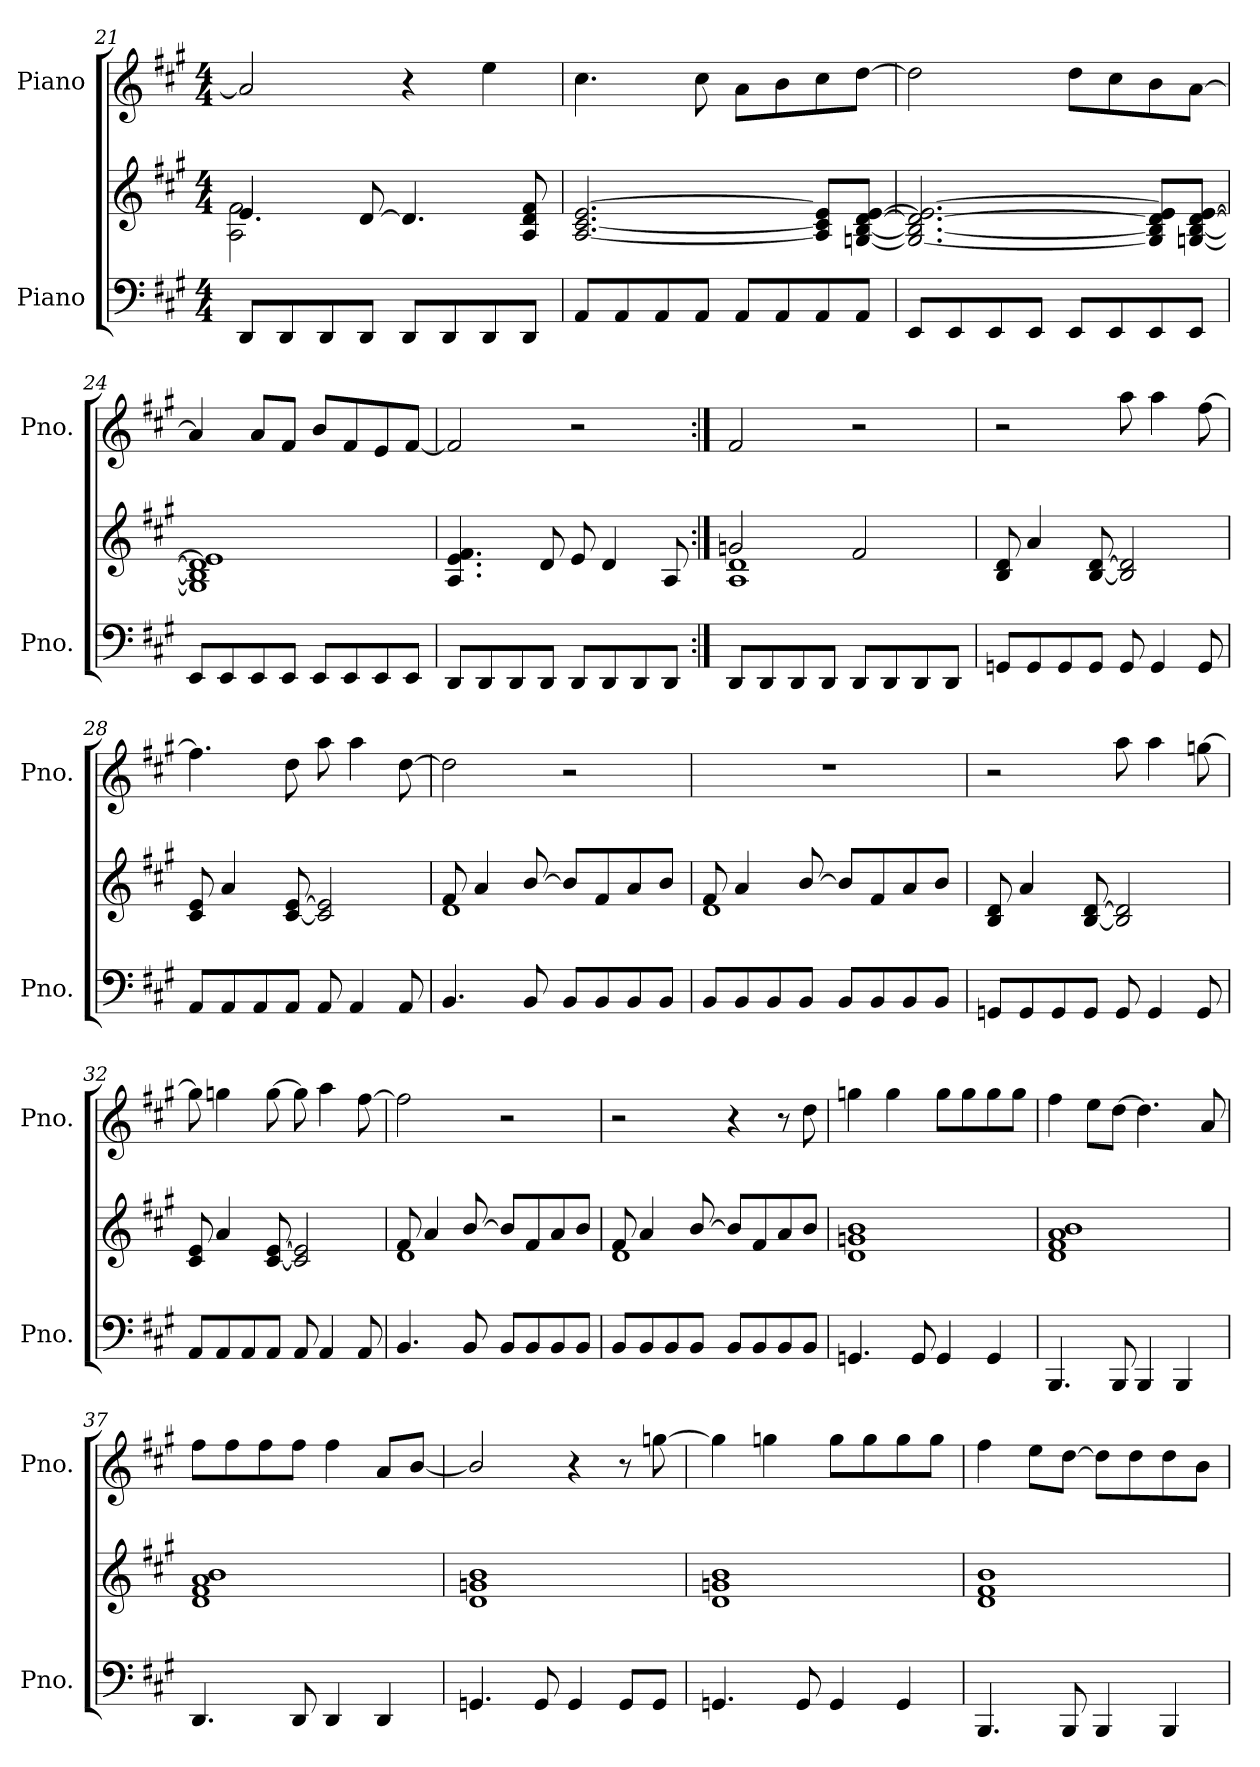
**kern	**kern	**kern
*part2	*part2	*part1
*staff3	*staff2	*staff1
*I"Piano	*	*I"Piano
*I'Pno.	*	*I'Pno.
*clefF4	*clefG2	*clefG2
*k[f#c#g#]	*k[f#c#g#]	*k[f#c#g#]
*M4/4	*M4/4	*M4/4
=21	=21	=21
*	*^	*
8DD/L	4.e/	2A\ 2f#\	2a/]
8DD/	.	.	.
8DD/	.	.	.
8DD/J	[8d/	.	.
8DD/L	4.d/]	2ryy	4r
8DD/	.	.	.
8DD/	.	.	4ee\
8DD/J	8A/ 8d/ 8f#/	.	.
*	*v	*v	*
!!LO:LB:g=z
=22	=22	=22
8AA/L	[2.A/ [2.c#/ [2.e/	4.cc#\
8AA/	.	.
8AA/	.	.
8AA/J	.	8cc#\
8AA/L	.	8a\L
8AA/	.	8b\
8AA/	8A/] 8c#/] 8e/]L	8cc#\
8AA/J	[8Gn/ [8B/ [8d/ [8e/J	[8dd\J
=23	=23	=23
8EE/L	2.G/_ 2.B/_ 2.d/_ 2.e/_	2dd\]
8EE/	.	.
8EE/	.	.
8EE/J	.	.
8EE/L	.	8dd\L
8EE/	.	8cc#\
8EE/	8G/] 8B/] 8d/] 8e/]L	8b\
8EE/J	[8Gn/ [8B/ [8d/ [8e/J	[8a\J
=24	=24	=24
8EE/L	1G] 1B] 1d] 1e]	4a/]
8EE/	.	.
8EE/	.	8a/L
8EE/J	.	8f#/J
8EE/L	.	8b/L
8EE/	.	8f#/
8EE/	.	8e/
8EE/J	.	[8f#/J
!!LO:PB:g=z
=25	=25	=25
8DD/L	4.A/ 4.e/ 4.f#/	2f#/]
8DD/	.	.
8DD/	.	.
8DD/J	8d/	.
8DD/L	8e/	2r
8DD/	4d/	.
8DD/	.	.
8DD/J	8A/	.
=26:|!	=26:|!	=26:|!
*	*^	*
8DD/L	2gn/	1A 1d	2f#/
8DD/	.	.	.
8DD/	.	.	.
8DD/J	.	.	.
8DD/L	2f#/	.	2r
8DD/	.	.	.
8DD/	.	.	.
8DD/J	.	.	.
*	*v	*v	*
=27	=27	=27
8GGn/L	8B/ 8d/	2r
8GG/	4a/	.
8GG/	.	.
8GG/J	[8B/ [8d/	.
8GG/	2B/] 2d/]	8aa\
4GG/	.	4aa\
8GG/	.	[8ff#\
!!LO:LB:g=z
=28	=28	=28
8AA/L	8c#/ 8e/	4.ff#\]
8AA/	4a/	.
8AA/	.	.
8AA/J	[8c#/ [8e/	8dd\
8AA/	2c#/] 2e/]	8aa\
4AA/	.	4aa\
8AA/	.	[8dd\
=29	=29	=29
*	*^	*
4.BB/	8f#/	1d	2dd\]
.	4a/	.	.
8BB/	[8b/	.	.
8BB/L	8b/L]	.	2r
8BB/	8f#/	.	.
8BB/	8a/	.	.
8BB/J	8b/J	.	.
=30	=30	=30	=30
8BB/L	8f#/	1d	1r
8BB/	4a/	.	.
8BB/	.	.	.
8BB/J	[8b/	.	.
8BB/L	8b/L]	.	.
8BB/	8f#/	.	.
8BB/	8a/	.	.
8BB/J	8b/J	.	.
*	*v	*v	*
=31	=31	=31
8GGn/L	8B/ 8d/	2r
8GG/	4a/	.
8GG/	.	.
8GG/J	[8B/ [8d/	.
8GG/	2B/] 2d/]	8aa\
4GG/	.	4aa\
8GG/	.	[8ggn\
!!LO:LB:g=z
=32	=32	=32
8AA/L	8c#/ 8e/	8gg\]
8AA/	4a/	4ggn\
8AA/	.	.
8AA/J	[8c#/ [8e/	[8gg\
8AA/	2c#/] 2e/]	8gg\]
4AA/	.	4aa\
8AA/	.	[8ff#\
=33	=33	=33
*	*^	*
4.BB/	8f#/	1d	2ff#\]
.	4a/	.	.
8BB/	[8b/	.	.
8BB/L	8b/L]	.	2r
8BB/	8f#/	.	.
8BB/	8a/	.	.
8BB/J	8b/J	.	.
=34	=34	=34	=34
8BB/L	8f#/	1d	2r
8BB/	4a/	.	.
8BB/	.	.	.
8BB/J	[8b/	.	.
8BB/L	8b/L]	.	4r
8BB/	8f#/	.	.
8BB/	8a/	.	8r
8BB/J	8b/J	.	8dd\
*	*v	*v	*
=35	=35	=35
4.GGn/	1d 1gn 1b	4ggn\
.	.	4gg\
8GG/	.	.
4GG/	.	8gg\L
.	.	8gg\
4GG/	.	8gg\
.	.	8gg\J
!!LO:LB:g=z
=36	=36	=36
4.BBB/	1d 1f# 1a 1b	4ff#\
.	.	8ee\L
8BBB/	.	[8dd\J
4BBB/	.	4.dd\]
4BBB/	.	.
.	.	8a/
=37	=37	=37
4.DD/	1d 1f# 1a 1b	8ff#\L
.	.	8ff#\
.	.	8ff#\
8DD/	.	8ff#\J
4DD/	.	4ff#\
4DD/	.	8a/L
.	.	[8b/J
=38	=38	=38
4.GGn/	1d 1gn 1b	2b/]
8GG/	.	.
4GG/	.	4r
8GG/L	.	8r
8GG/J	.	[8ggn\
=39	=39	=39
4.GGn/	1d 1gn 1b	4gg\]
.	.	4ggn\
8GG/	.	.
4GG/	.	8gg\L
.	.	8gg\
4GG/	.	8gg\
.	.	8gg\J
=40	=40	=40
4.BBB/	1d 1f# 1b	4ff#\
.	.	8ee\L
8BBB/	.	[8dd\J
4BBB/	.	8dd\L]
.	.	8dd\
4BBB/	.	8dd\
.	.	8b\J
=	=	=
*-	*-	*-
